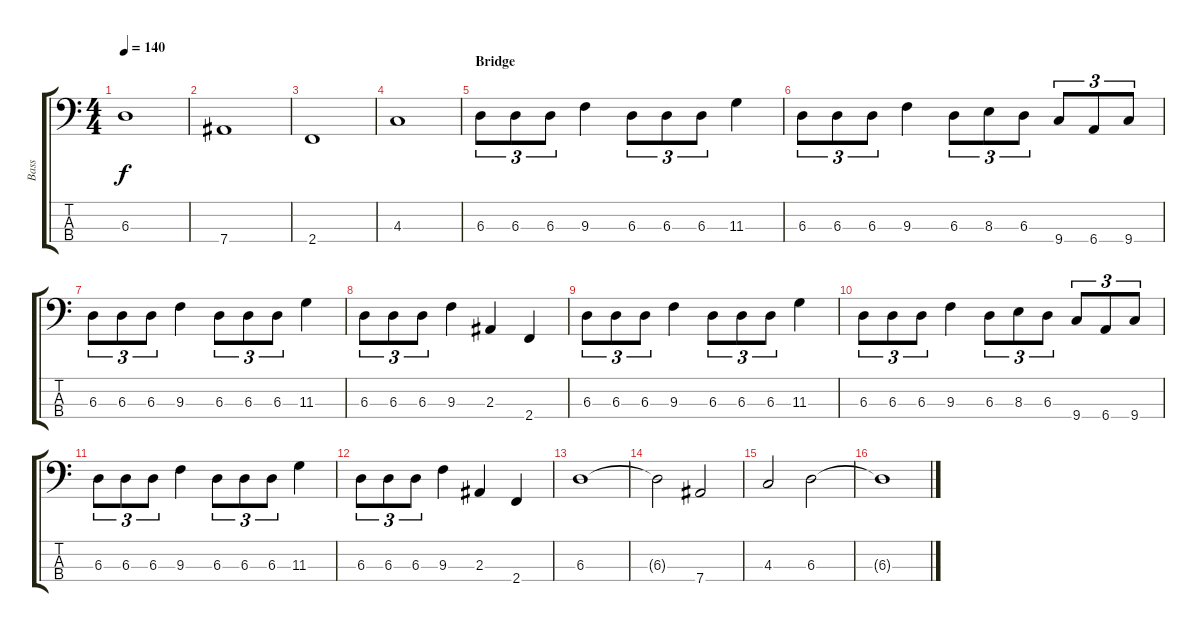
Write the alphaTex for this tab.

\track ("Bass" "Bass") {instrument electricbasspick}
\staff {score tabs}
\tuning (Gb2 Db2 Ab1 Eb1) {hide}
\ts (4 4)
\tempo 140
\clef f4
\ks c
6.3.1{dy f} |
7.4.1 |
2.4.1 |
4.3.1 |
\section ("" "Bridge")
6.3.8{tu (3 2)} 6.3.8{tu (3 2)} 6.3.8{tu (3 2)} 9.3.4 6.3.8{tu (3 2)} 6.3.8{tu (3 2)} 6.3.8{tu (3 2)} 11.3.4 |
6.3.8{tu (3 2)} 6.3.8{tu (3 2)} 6.3.8{tu (3 2)} 9.3.4 6.3.8{tu (3 2)} 8.3.8{tu (3 2)} 6.3.8{tu (3 2)} 9.4.8{tu (3 2)} 6.4.8{tu (3 2)} 9.4.8{tu (3 2)} |
6.3.8{tu (3 2)} 6.3.8{tu (3 2)} 6.3.8{tu (3 2)} 9.3.4 6.3.8{tu (3 2)} 6.3.8{tu (3 2)} 6.3.8{tu (3 2)} 11.3.4 |
6.3.8{tu (3 2)} 6.3.8{tu (3 2)} 6.3.8{tu (3 2)} 9.3.4 2.3.4 2.4.4 |
6.3.8{tu (3 2)} 6.3.8{tu (3 2)} 6.3.8{tu (3 2)} 9.3.4 6.3.8{tu (3 2)} 6.3.8{tu (3 2)} 6.3.8{tu (3 2)} 11.3.4 |
6.3.8{tu (3 2)} 6.3.8{tu (3 2)} 6.3.8{tu (3 2)} 9.3.4 6.3.8{tu (3 2)} 8.3.8{tu (3 2)} 6.3.8{tu (3 2)} 9.4.8{tu (3 2)} 6.4.8{tu (3 2)} 9.4.8{tu (3 2)} |
6.3.8{tu (3 2)} 6.3.8{tu (3 2)} 6.3.8{tu (3 2)} 9.3.4 6.3.8{tu (3 2)} 6.3.8{tu (3 2)} 6.3.8{tu (3 2)} 11.3.4 |
6.3.8{tu (3 2)} 6.3.8{tu (3 2)} 6.3.8{tu (3 2)} 9.3.4 2.3.4 2.4.4 |
6.3.1 |
6.3{t}.2 7.4.2 |
4.3.2 6.3.2 |
6.3{t}.1
